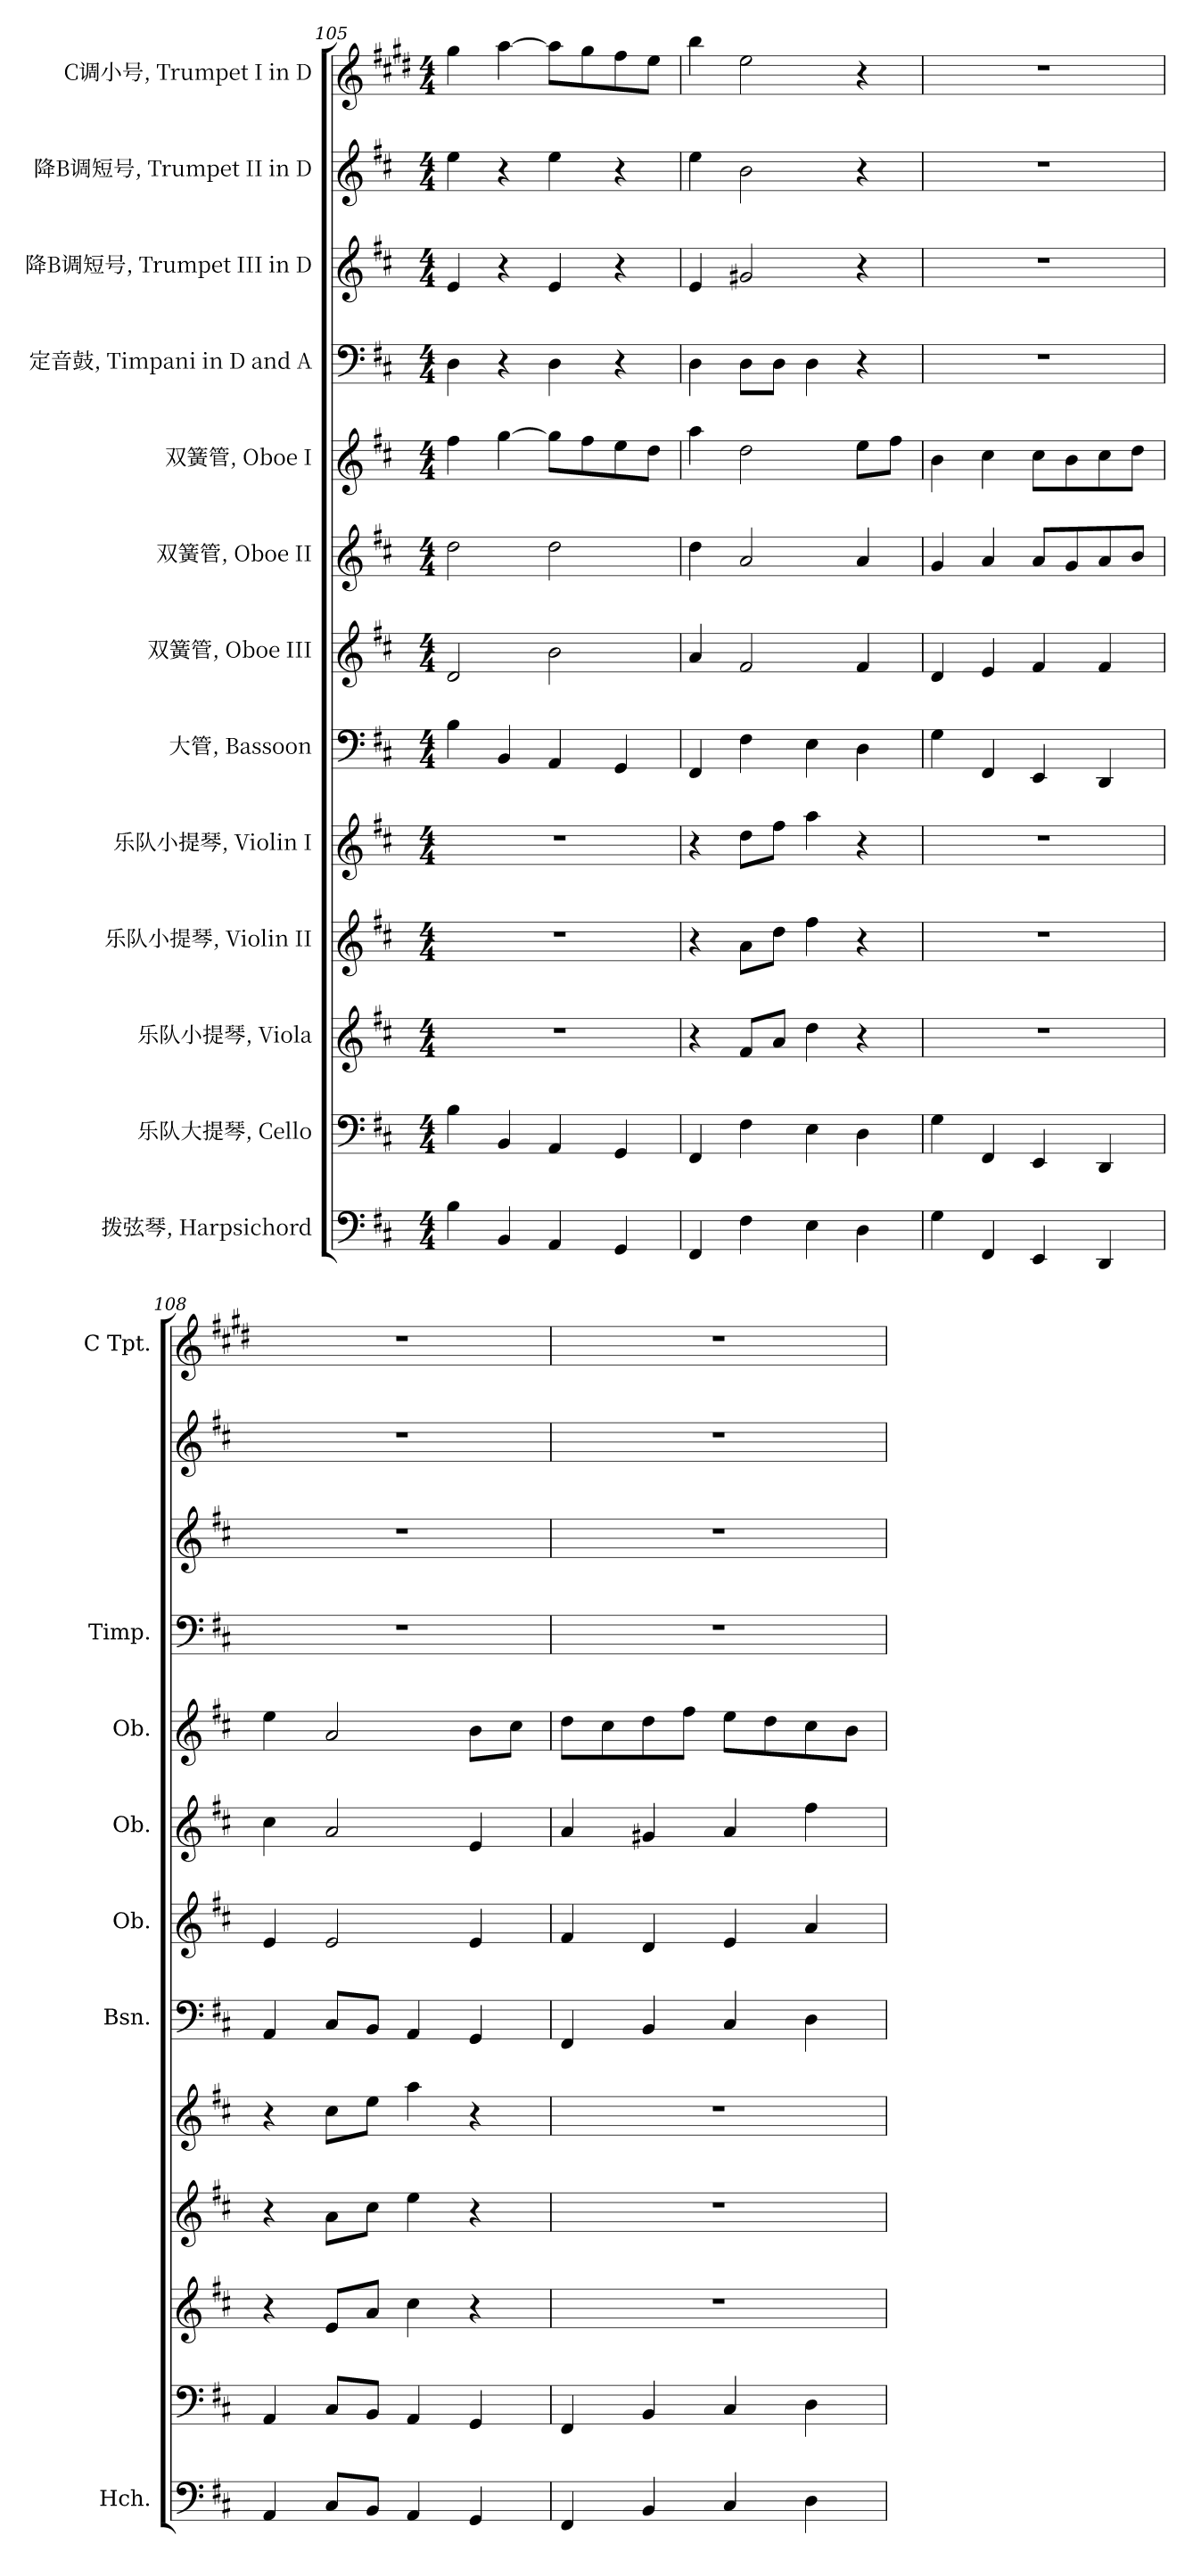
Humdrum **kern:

**kern	**kern	**kern	**kern	**kern	**kern	**kern	**kern	**kern	**kern	**kern	**kern	**kern
*part13	*part12	*part11	*part10	*part9	*part8	*part7	*part6	*part5	*part4	*part3	*part2	*part1
*staff13	*staff12	*staff11	*staff10	*staff9	*staff8	*staff7	*staff6	*staff5	*staff4	*staff3	*staff2	*staff1
*I"拨弦琴, Harpsichord	*I"乐队大提琴, Cello	*I"乐队小提琴, Viola	*I"乐队小提琴, Violin II	*I"乐队小提琴, Violin I	*I"大管, Bassoon	*I"双簧管, Oboe III	*I"双簧管, Oboe II	*I"双簧管, Oboe I	*I"定音鼓, Timpani in D and A	*I"降B调短号, Trumpet III in D	*I"降B调短号, Trumpet II in D	*I"C调小号, Trumpet I in D
*I'Hch.	*	*	*	*	*I'Bsn.	*I'Ob.	*I'Ob.	*I'Ob.	*I'Timp.	*	*	*I'C Tpt.
*clefF4	*clefF4	*clefG2	*clefG2	*clefG2	*clefF4	*clefG2	*clefG2	*clefG2	*clefF4	*clefG2	*clefG2	*clefG2
*	*	*	*	*	*	*	*	*	*	*ITrd1c2	*ITrd1c2	*ITrd1c2
*k[f#c#]	*k[f#c#]	*k[f#c#]	*k[f#c#]	*k[f#c#]	*k[f#c#]	*k[f#c#]	*k[f#c#]	*k[f#c#]	*k[f#c#]	*k[]	*k[]	*k[f#c#]
*M4/4	*M4/4	*M4/4	*M4/4	*M4/4	*M4/4	*M4/4	*M4/4	*M4/4	*M4/4	*M4/4	*M4/4	*M4/4
=105	=105	=105	=105	=105	=105	=105	=105	=105	=105	=105	=105	=105
4B\	4B\	1r	1r	1r	4B\	2d/	2dd\	4ff#\	4D\	4d/	4dd\	4ff#\
4BB/	4BB/	.	.	.	4BB/	.	.	[4gg\	4r	4r	4r	[4gg\
4AA/	4AA/	.	.	.	4AA/	2b\	2dd\	8gg\L]	4D\	4d/	4dd\	8gg\L]
.	.	.	.	.	.	.	.	8ff#\	.	.	.	8ff#\
4GG/	4GG/	.	.	.	4GG/	.	.	8ee\	4r	4r	4r	8ee\
.	.	.	.	.	.	.	.	8dd\J	.	.	.	8dd\J
!!LO:PB:g=z
=106	=106	=106	=106	=106	=106	=106	=106	=106	=106	=106	=106	=106
4FF#/	4FF#/	4r	4r	4r	4FF#/	4a/	4dd\	4aa\	4D\	4d/	4dd\	4aa\
4F#\	4F#\	8f#/L	8a\L	8dd\L	4F#\	2f#/	2a/	2dd\	8D\L	2f#X/	2a\	2dd\
.	.	8a/J	8dd\J	8ff#\J	.	.	.	.	8D\J	.	.	.
4E\	4E\	4dd\	4ff#\	4aa\	4E\	.	.	.	4D\	.	.	.
4D\	4D\	4r	4r	4r	4D\	4f#/	4a/	8ee\L	4r	4r	4r	4r
.	.	.	.	.	.	.	.	8ff#\J	.	.	.	.
=107	=107	=107	=107	=107	=107	=107	=107	=107	=107	=107	=107	=107
4G\	4G\	1r	1r	1r	4G\	4d/	4g/	4b\	1r	1r	1r	1r
4FF#/	4FF#/	.	.	.	4FF#/	4e/	4a/	4cc#\	.	.	.	.
4EE/	4EE/	.	.	.	4EE/	4f#/	8a/L	8cc#\L	.	.	.	.
.	.	.	.	.	.	.	8g/	8b\	.	.	.	.
4DD/	4DD/	.	.	.	4DD/	4f#/	8a/	8cc#\	.	.	.	.
.	.	.	.	.	.	.	8b/J	8dd\J	.	.	.	.
=108	=108	=108	=108	=108	=108	=108	=108	=108	=108	=108	=108	=108
4AA/	4AA/	4r	4r	4r	4AA/	4e/	4cc#\	4ee\	1r	1r	1r	1r
8C#/L	8C#/L	8e/L	8a\L	8cc#\L	8C#/L	2e/	2a/	2a/	.	.	.	.
8BB/J	8BB/J	8a/J	8cc#\J	8ee\J	8BB/J	.	.	.	.	.	.	.
4AA/	4AA/	4cc#\	4ee\	4aa\	4AA/	.	.	.	.	.	.	.
4GG/	4GG/	4r	4r	4r	4GG/	4e/	4e/	8b\L	.	.	.	.
.	.	.	.	.	.	.	.	8cc#\J	.	.	.	.
=109	=109	=109	=109	=109	=109	=109	=109	=109	=109	=109	=109	=109
4FF#/	4FF#/	1r	1r	1r	4FF#/	4f#/	4a/	8dd\L	1r	1r	1r	1r
.	.	.	.	.	.	.	.	8cc#\	.	.	.	.
4BB/	4BB/	.	.	.	4BB/	4d/	4g#X/	8dd\	.	.	.	.
.	.	.	.	.	.	.	.	8ff#\J	.	.	.	.
4C#/	4C#/	.	.	.	4C#/	4e/	4a/	8ee\L	.	.	.	.
.	.	.	.	.	.	.	.	8dd\	.	.	.	.
4D\	4D\	.	.	.	4D\	4a/	4ff#\	8cc#\	.	.	.	.
.	.	.	.	.	.	.	.	8b\J	.	.	.	.
=	=	=	=	=	=	=	=	=	=	=	=	=
*-	*-	*-	*-	*-	*-	*-	*-	*-	*-	*-	*-	*-
